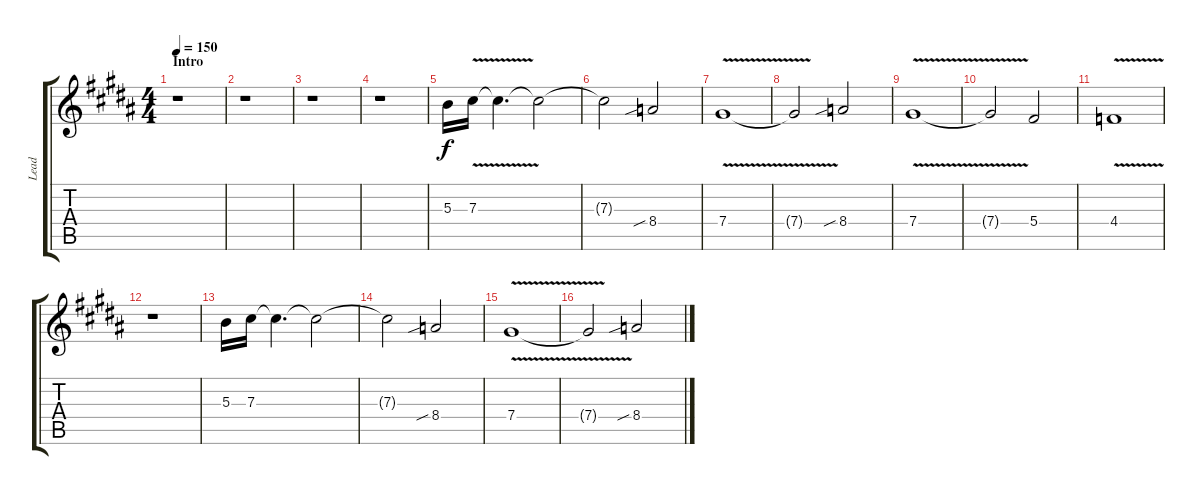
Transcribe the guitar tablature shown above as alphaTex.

\track ("Lead" "Lead") {instrument overdrivenguitar}
\staff {score tabs}
\tuning (Eb4 Bb3 Gb3 Db3 Ab2 Db2) {hide}
\ts (4 4)
\section ("" "Intro")
\tempo 150
\clef g2
\ks b
r.1{dy f instrument overdrivenguitar} |
r.1 |
r.1 |
r.1 |
5.3.16 7.3{v}.16 7.3{t}.4{d} 7.3{t}.2 |
7.3{t}.2 8.4{sib}.2 |
7.4{v}.1 |
7.4{t}.2 8.4{sib}.2 |
7.4{v}.1 |
7.4{t}.2 5.4.2 |
4.4{v}.1 |
r.1 |
5.3.16 7.3.16 7.3{t}.4{d} 7.3{t}.2 |
7.3{t}.2 8.4{sib}.2 |
7.4{v}.1 |
7.4{t}.2 8.4{sib}.2
